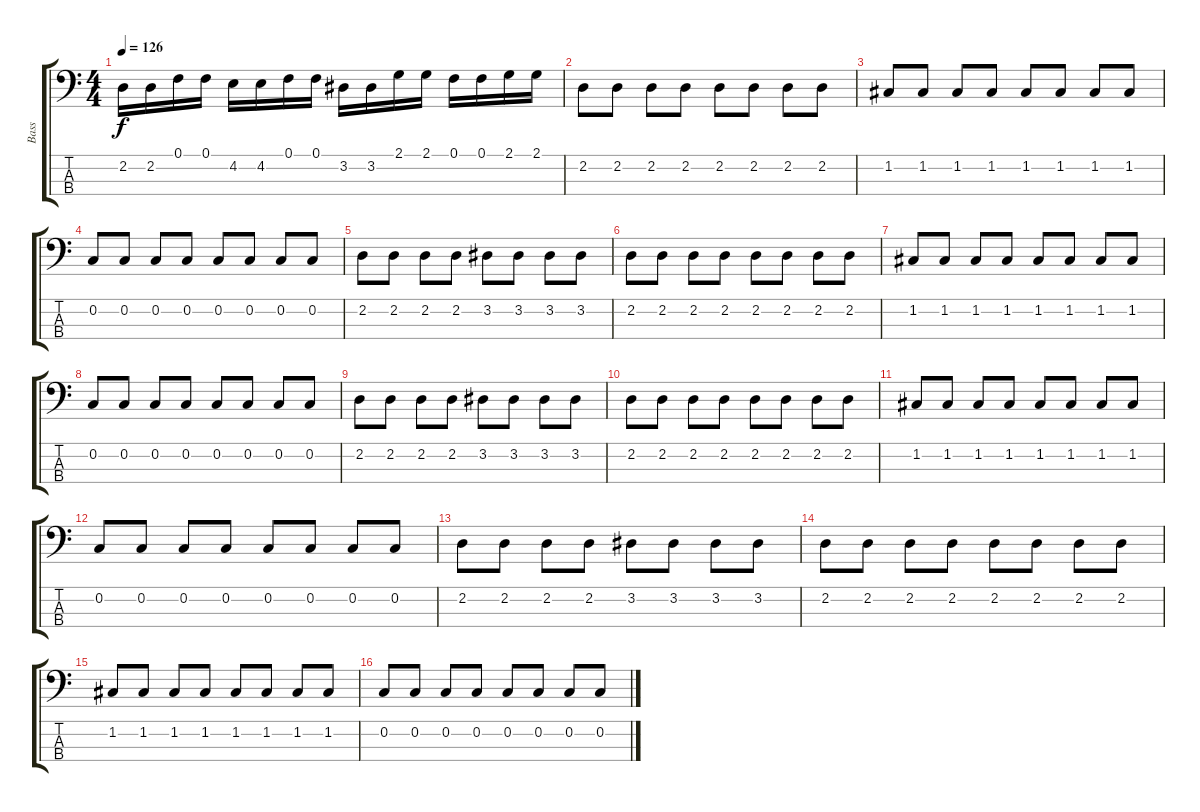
\track ("Bass" "Bass") {instrument electricbassfinger}
\staff {score tabs}
\tuning (F2 C2 G1 D1) {hide}
\ts (4 4)
\tempo 126
\clef f4
\ks c
2.2.16{dy f} 2.2.16 0.1.16 0.1.16 4.2.16 4.2.16 0.1.16 0.1.16 3.2.16 3.2.16 2.1.16 2.1.16 0.1.16 0.1.16 2.1.16 2.1.16 |
2.2.8 2.2.8 2.2.8 2.2.8 2.2.8 2.2.8 2.2.8 2.2.8 |
1.2.8 1.2.8 1.2.8 1.2.8 1.2.8 1.2.8 1.2.8 1.2.8 |
0.2.8 0.2.8 0.2.8 0.2.8 0.2.8 0.2.8 0.2.8 0.2.8 |
2.2.8 2.2.8 2.2.8 2.2.8 3.2.8 3.2.8 3.2.8 3.2.8 |
2.2.8 2.2.8 2.2.8 2.2.8 2.2.8 2.2.8 2.2.8 2.2.8 |
1.2.8 1.2.8 1.2.8 1.2.8 1.2.8 1.2.8 1.2.8 1.2.8 |
0.2.8 0.2.8 0.2.8 0.2.8 0.2.8 0.2.8 0.2.8 0.2.8 |
2.2.8 2.2.8 2.2.8 2.2.8 3.2.8 3.2.8 3.2.8 3.2.8 |
2.2.8 2.2.8 2.2.8 2.2.8 2.2.8 2.2.8 2.2.8 2.2.8 |
1.2.8 1.2.8 1.2.8 1.2.8 1.2.8 1.2.8 1.2.8 1.2.8 |
0.2.8 0.2.8 0.2.8 0.2.8 0.2.8 0.2.8 0.2.8 0.2.8 |
2.2.8 2.2.8 2.2.8 2.2.8 3.2.8 3.2.8 3.2.8 3.2.8 |
2.2.8 2.2.8 2.2.8 2.2.8 2.2.8 2.2.8 2.2.8 2.2.8 |
1.2.8 1.2.8 1.2.8 1.2.8 1.2.8 1.2.8 1.2.8 1.2.8 |
0.2.8 0.2.8 0.2.8 0.2.8 0.2.8 0.2.8 0.2.8 0.2.8
